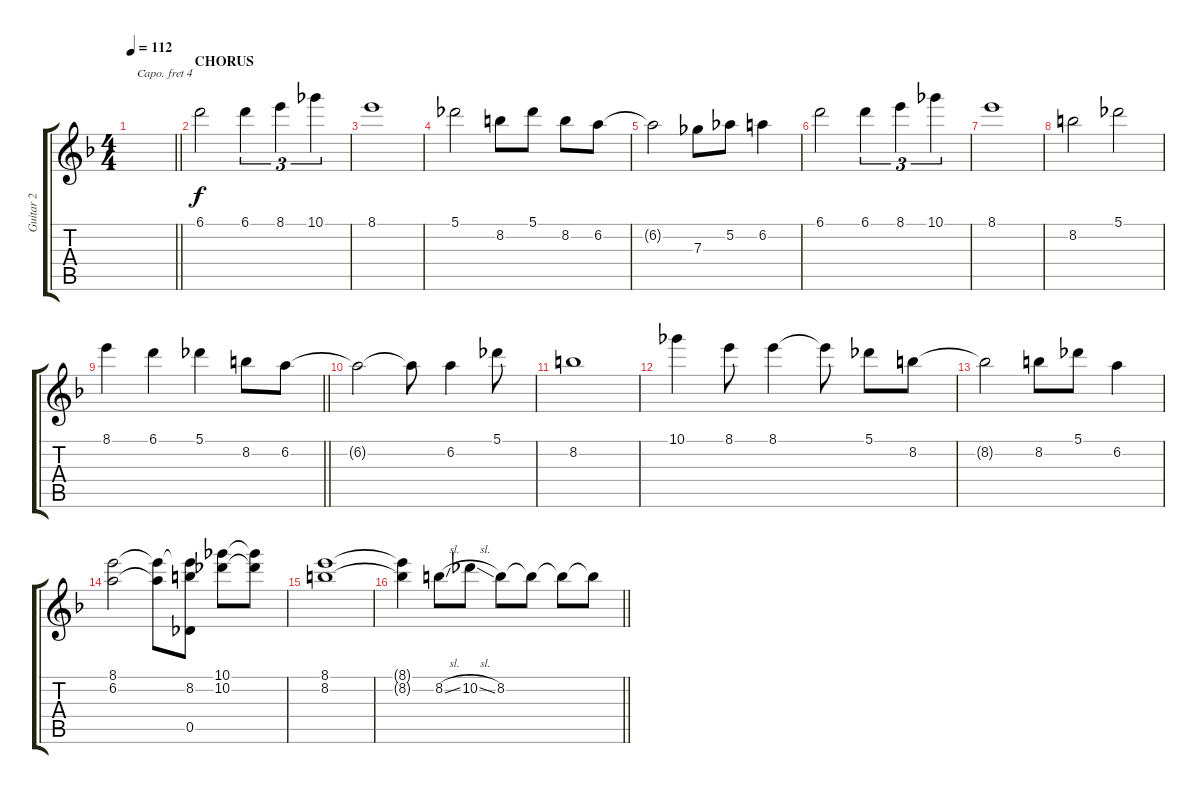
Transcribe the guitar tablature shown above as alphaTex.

\track ("Guitar 2" "Guitar 2") {instrument acousticguitarnylon}
\staff {score tabs}
\capo 4
\tuning (E4 B3 G3 D3 A2 E2) {hide}
\ts (4 4)
\tempo 112
\clef g2
\barLineRight lightlight
\ks f
|
\section ("" "CHORUS")
6.1.2 6.1.4{tu (3 2)} 8.1.4{tu (3 2)} 10.1.4{tu (3 2)} |
8.1.1 |
5.1.2 8.2.8 5.1.8 8.2.8 6.2.8 |
6.2{t}.2 7.3.8 5.2.8 6.2.4 |
6.1.2 6.1.4{tu (3 2)} 8.1.4{tu (3 2)} 10.1.4{tu (3 2)} |
8.1.1 |
8.2.2 5.1.2 |
\barLineRight lightlight
8.1.4 6.1.4 5.1.4 8.2.8 6.2.8 |
\section ("" "")
6.2{t}.2 6.2{t}.8 6.2.4 5.1.8 |
8.2.1 |
10.1.4 8.1.8 8.1.4 8.1{t}.8 5.1.8 8.2.8 |
8.2{t}.2 8.2.8 5.1.8 6.2.4 |
(8.1 6.2).2 (8.1{t} 6.2{t}).8 (8.1{t} 8.2 0.5).8 (10.1 10.2).8 (10.1{t} 10.2{t}).8 |
(8.1 8.2).1 |
\barLineRight lightlight
(8.1{t} 8.2{t}).4 8.2{sl}.8 10.2{sl}.8 8.2.8 8.2{t}.8 8.2{t}.8 8.2{t}.8
